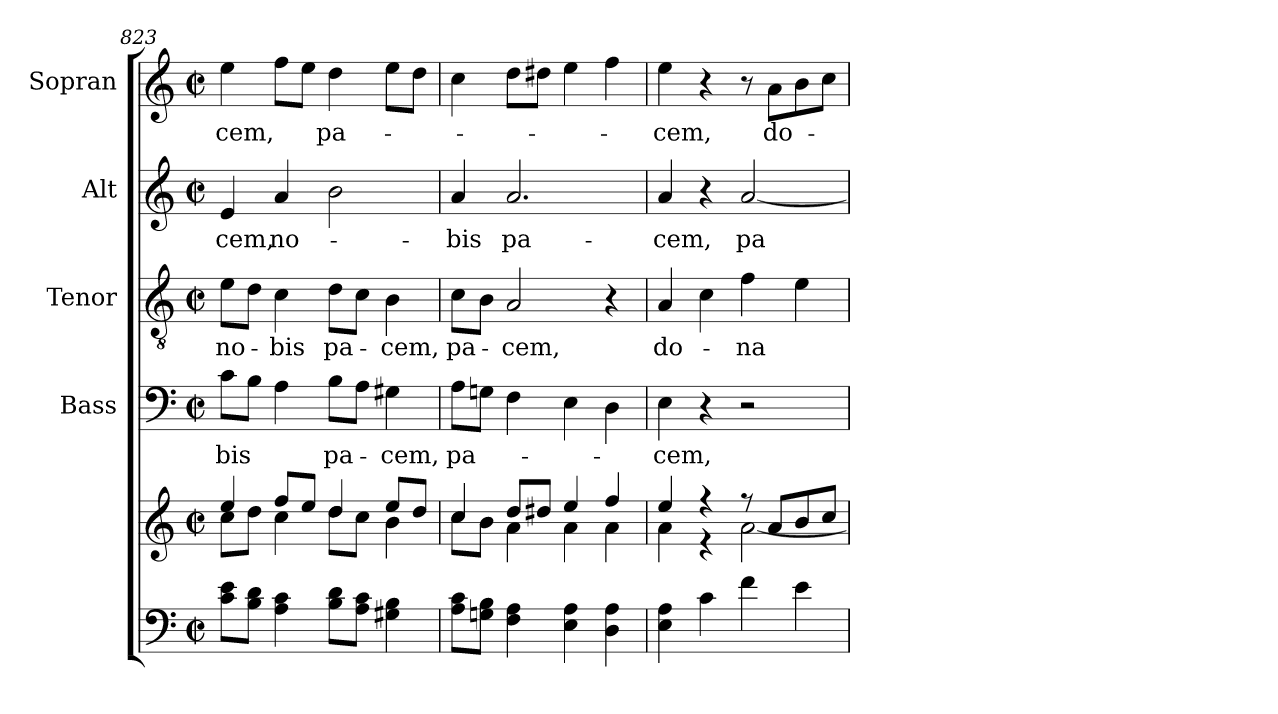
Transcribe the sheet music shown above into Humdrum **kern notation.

**kern	**kern	**kern	**text	**kern	**text	**kern	**text	**kern	**text
*part5	*part5	*part4	*part4	*part3	*part3	*part2	*part2	*part1	*part1
*staff6	*staff5	*staff4	*staff4	*staff3	*staff3	*staff2	*staff2	*staff1	*staff1
*	*	*I"Bass	*	*I"Tenor	*	*I"Alt	*	*I"Sopran	*
*	*	*I'B.	*	*I'T.	*	*I'A.	*	*I'S.	*
*clefF4	*clefG2	*clefF4	*	*clefGv2	*	*clefG2	*	*clefG2	*
*k[]	*k[]	*k[]	*	*k[]	*	*k[]	*	*k[]	*
*C:	*C:	*C:	*	*C:	*	*C:	*	*C:	*
*M2/2	*M2/2	*M2/2	*	*M2/2	*	*M2/2	*	*M2/2	*
*met(c|)	*met(c|)	*met(c|)	*	*met(c|)	*	*met(c|)	*	*met(c|)	*
=823	=823	=823	=823	=823	=823	=823	=823	=823	=823
*	*^	*	*	*	*	*	*	*	*
!	!	!	!	!LO:LY:b	!	!LO:LY:b	!	!LO:LY:b	!	!LO:LY:b
8c\ 8e\L	4ee/	8cc\L	8c\L	-bis	8e\L	no-	4e/	-cem,	4ee\	-cem,
8B\ 8d\J	.	8dd\J	8B\J	.	8d\J	.	.	.	.	.
!	!	!	!	!	!	!LO:LY:b	!	!LO:LY:b	!	!
4A\ 4c\	8ff/L	4cc\	4A\	.	4c\	-bis	4a/	no-	8ff\L	.
.	8ee/J	.	.	.	.	.	.	.	8ee\J	.
!	!	!	!	!LO:LY:b	!	!LO:LY:b	!	!	!	!LO:LY:b
8B\ 8d\L	4dd/	8dd\L	8B\L	pa-	8d\L	pa-	2b\	.	4dd\	pa-
8A\ 8c\J	.	8cc\J	8A\J	.	8c\J	.	.	.	.	.
!	!	!	!	!LO:LY:b	!	!LO:LY:b	!	!	!	!
4G#X\ 4B\	8ee/L	4b\	4G#X\	-cem,	4B\	-cem,	.	.	8ee\L	.
.	8dd/J	.	.	.	.	.	.	.	8dd\J	.
=824	=824	=824	=824	=824	=824	=824	=824	=824	=824	=824
!	!	!	!	!LO:LY:b	!	!LO:LY:b	!	!LO:LY:b	!	!
8A\ 8c\L	4cc/	8cc\L	8A\L	pa-	8c\L	pa-	4a/	-bis	4cc\	.
8Gn\ 8B\J	.	8b\J	8Gn\J	.	8B\J	.	.	.	.	.
!	!	!	!	!	!	!LO:LY:b	!	!LO:LY:b	!	!
4F\ 4A\	8dd/L	4a\	4F\	.	2A/	-cem,	2.a/	pa-	8dd\L	.
.	8dd#X/J	.	.	.	.	.	.	.	8dd#X\J	.
4E\ 4A\	4ee/	4a\	4E\	.	.	.	.	.	4ee\	.
4D\ 4A\	4ff/	4a\	4D\	.	4r	.	.	.	4ff\	.
=825	=825	=825	=825	=825	=825	=825	=825	=825	=825	=825
!	!	!	!	!LO:LY:b	!	!LO:LY:b	!	!LO:LY:b	!	!LO:LY:b
4E\ 4A\	4ee/	4a\	4E\	-cem,	4A/	do-	4a/	-cem,	4ee\	-cem,
4c\	4r	4r	4r	.	4c\	.	4r	.	4r	.
!	!	!	!	!	!	!LO:LY:b	!	!LO:LY:b	!	!
4f\	8ree	[<2a\	2r	.	4f\	-na	[2a/	pa-	8r	.
!	!	!	!	!	!	!	!	!	!	!LO:LY:b
.	8a/L	.	.	.	.	.	.	.	8a\L	do-
4e\	8b/	.	.	.	4e\	.	.	.	8b\	.
.	8cc/J	.	.	.	.	.	.	.	8cc\J	.
*	*v	*v	*	*	*	*	*	*	*	*
=	=	=	=	=	=	=	=	=	=
*-	*-	*-	*-	*-	*-	*-	*-	*-	*-
